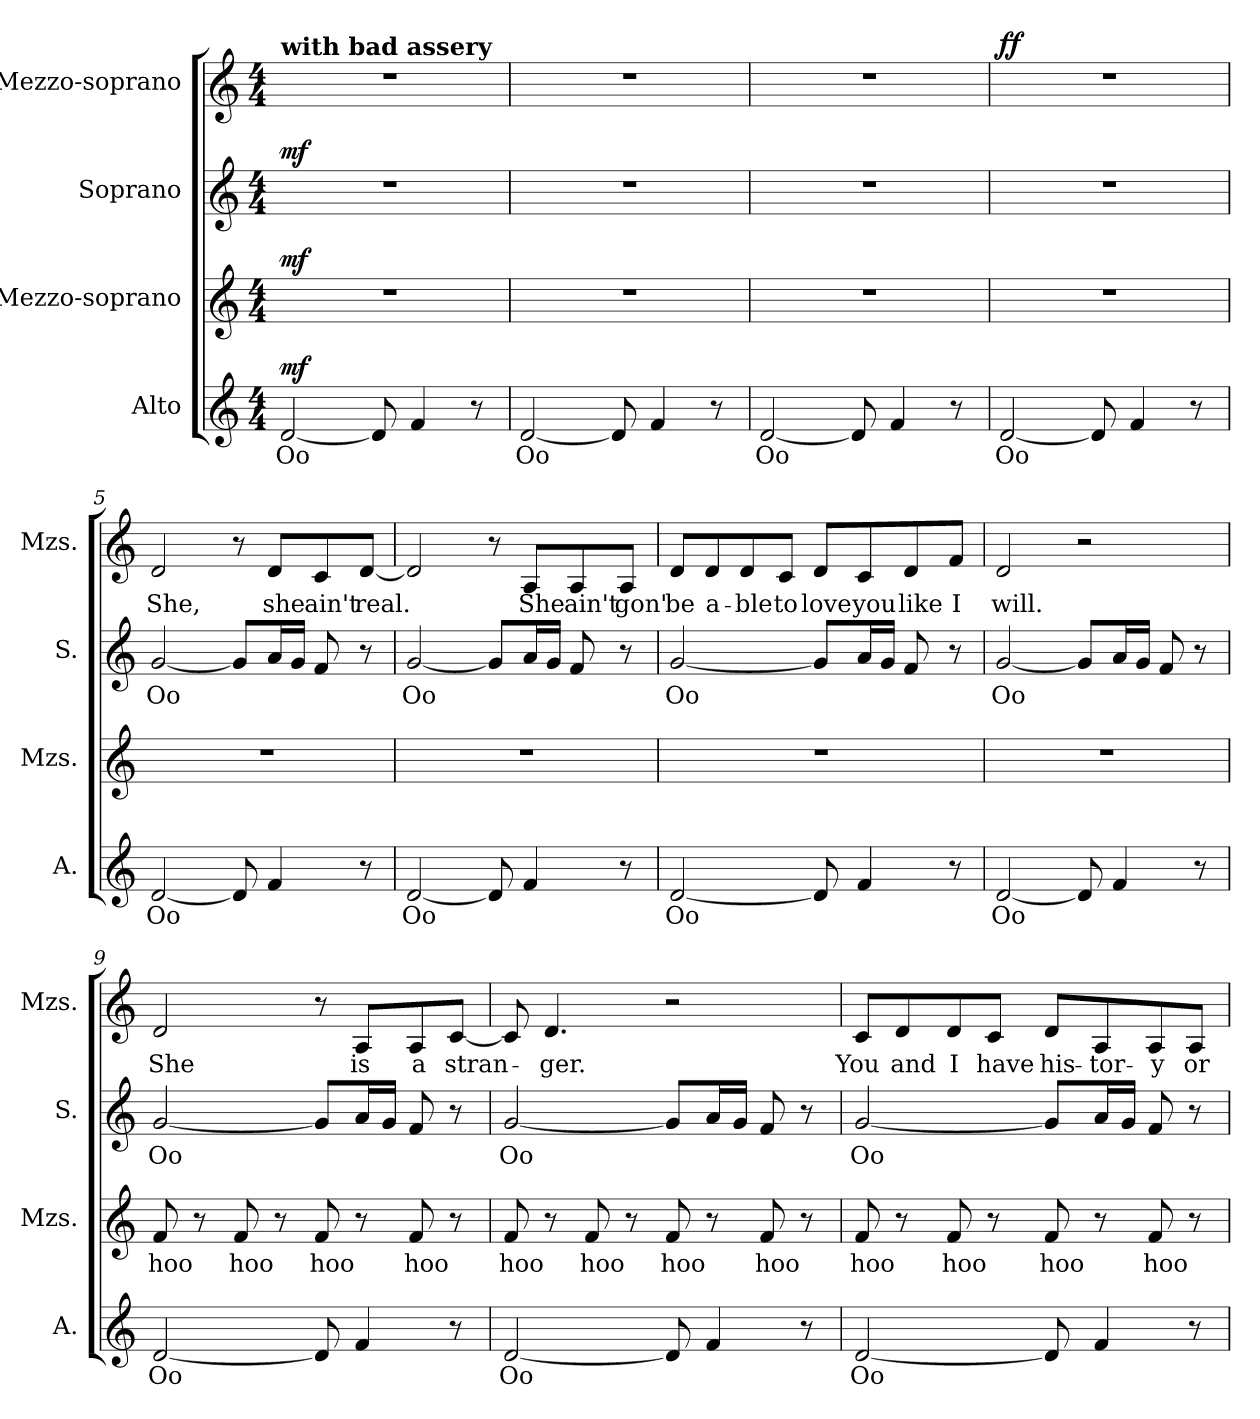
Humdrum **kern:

**kern	**text	**dynam	**kern	**text	**dynam	**kern	**text	**dynam	**kern	**text	**dynam
*part4	*part4	*part4	*part3	*part3	*part3	*part2	*part2	*part2	*part1	*part1	*part1
*staff4	*staff4	*staff4	*staff3	*staff3	*staff3	*staff2	*staff2	*staff2	*staff1	*staff1	*staff1
*I"Alto	*	*	*I"Mezzo-soprano	*	*	*I"Soprano	*	*	*I"Mezzo-soprano	*	*
*I'A.	*	*	*I'Mzs.	*	*	*I'S.	*	*	*I'Mzs.	*	*
*clefG2	*	*	*clefG2	*	*	*clefG2	*	*	*clefG2	*	*
*k[]	*	*	*k[]	*	*	*k[]	*	*	*k[]	*	*
*M4/4	*	*	*M4/4	*	*	*M4/4	*	*	*M4/4	*	*
*MM120	*	*	*MM120	*	*	*MM120	*	*	*MM120	*	*
=1	=1	=1	=1	=1	=1	=1	=1	=1	=1	=1	=1
!	!	!	!	!	!	!	!	!	!LO:TX:a:B:t=with bad assery	!	!
!	!LO:LY:b	!LO:DY:a	!	!	!LO:DY:a	!	!	!LO:DY:a	!	!	!
[2d/	Oo	mf	1r	.	mf	1r	.	mf	1r	.	.
8d/]	.	.	.	.	.	.	.	.	.	.	.
4f/	.	.	.	.	.	.	.	.	.	.	.
8r	.	.	.	.	.	.	.	.	.	.	.
=2	=2	=2	=2	=2	=2	=2	=2	=2	=2	=2	=2
!	!LO:LY:b	!	!	!	!	!	!	!	!	!	!
[2d/	Oo	.	1r	.	.	1r	.	.	1r	.	.
8d/]	.	.	.	.	.	.	.	.	.	.	.
4f/	.	.	.	.	.	.	.	.	.	.	.
8r	.	.	.	.	.	.	.	.	.	.	.
=3	=3	=3	=3	=3	=3	=3	=3	=3	=3	=3	=3
!	!LO:LY:b	!	!	!	!	!	!	!	!	!	!
[2d/	Oo	.	1r	.	.	1r	.	.	1r	.	.
8d/]	.	.	.	.	.	.	.	.	.	.	.
4f/	.	.	.	.	.	.	.	.	.	.	.
8r	.	.	.	.	.	.	.	.	.	.	.
=4	=4	=4	=4	=4	=4	=4	=4	=4	=4	=4	=4
!	!LO:LY:b	!	!	!	!	!	!	!	!	!	!LO:DY:b
[2d/	Oo	.	1r	.	.	1r	.	.	1r	.	ff
8d/]	.	.	.	.	.	.	.	.	.	.	.
4f/	.	.	.	.	.	.	.	.	.	.	.
8r	.	.	.	.	.	.	.	.	.	.	.
=5	=5	=5	=5	=5	=5	=5	=5	=5	=5	=5	=5
!	!LO:LY:b	!	!	!	!	!	!LO:LY:b	!	!	!LO:LY:b	!
[2d/	Oo	.	1r	.	.	[2g/	Oo	.	2d/	She,	.
8d/]	.	.	.	.	.	8g/L]	.	.	8r	.	.
!	!	!	!	!	!	!	!	!	!	!LO:LY:b	!
4f/	.	.	.	.	.	16a/L	.	.	8d/L	she	.
.	.	.	.	.	.	16g/JJ	.	.	.	.	.
!	!	!	!	!	!	!	!	!	!	!LO:LY:b	!
.	.	.	.	.	.	8f/	.	.	8c/	ain't	.
!	!	!	!	!	!	!	!	!	!	!LO:LY:b	!
8r	.	.	.	.	.	8r	.	.	[8d/J	real.	.
=6	=6	=6	=6	=6	=6	=6	=6	=6	=6	=6	=6
!	!LO:LY:b	!	!	!	!	!	!LO:LY:b	!	!	!	!
[2d/	Oo	.	1r	.	.	[2g/	Oo	.	2d/]	.	.
8d/]	.	.	.	.	.	8g/L]	.	.	8r	.	.
!	!	!	!	!	!	!	!	!	!	!LO:LY:b	!
4f/	.	.	.	.	.	16a/L	.	.	8A/L	She	.
.	.	.	.	.	.	16g/JJ	.	.	.	.	.
!	!	!	!	!	!	!	!	!	!	!LO:LY:b	!
.	.	.	.	.	.	8f/	.	.	8A/	ain't	.
!	!	!	!	!	!	!	!	!	!	!LO:LY:b	!
8r	.	.	.	.	.	8r	.	.	8A/J	gon'	.
!!LO:LB:g=z
=7	=7	=7	=7	=7	=7	=7	=7	=7	=7	=7	=7
!	!LO:LY:b	!	!	!	!	!	!LO:LY:b	!	!	!LO:LY:b	!
[2d/	Oo	.	1r	.	.	[2g/	Oo	.	8d/L	be	.
!	!	!	!	!	!	!	!	!	!	!LO:LY:b	!
.	.	.	.	.	.	.	.	.	8d/	a-	.
!	!	!	!	!	!	!	!	!	!	!LO:LY:b	!
.	.	.	.	.	.	.	.	.	8d/	-ble	.
!	!	!	!	!	!	!	!	!	!	!LO:LY:b	!
.	.	.	.	.	.	.	.	.	8c/J	to	.
!	!	!	!	!	!	!	!	!	!	!LO:LY:b	!
8d/]	.	.	.	.	.	8g/L]	.	.	8d/L	love	.
!	!	!	!	!	!	!	!	!	!	!LO:LY:b	!
4f/	.	.	.	.	.	16a/L	.	.	8c/	you	.
.	.	.	.	.	.	16g/JJ	.	.	.	.	.
!	!	!	!	!	!	!	!	!	!	!LO:LY:b	!
.	.	.	.	.	.	8f/	.	.	8d/	like	.
!	!	!	!	!	!	!	!	!	!	!LO:LY:b	!
8r	.	.	.	.	.	8r	.	.	8f/J	I	.
=8	=8	=8	=8	=8	=8	=8	=8	=8	=8	=8	=8
!	!LO:LY:b	!	!	!	!	!	!LO:LY:b	!	!	!LO:LY:b	!
[2d/	Oo	.	1r	.	.	[2g/	Oo	.	2d/	will.	.
8d/]	.	.	.	.	.	8g/L]	.	.	2r	.	.
4f/	.	.	.	.	.	16a/L	.	.	.	.	.
.	.	.	.	.	.	16g/JJ	.	.	.	.	.
.	.	.	.	.	.	8f/	.	.	.	.	.
8r	.	.	.	.	.	8r	.	.	.	.	.
=9	=9	=9	=9	=9	=9	=9	=9	=9	=9	=9	=9
!	!LO:LY:b	!	!	!LO:LY:b	!	!	!LO:LY:b	!	!	!LO:LY:b	!
[2d/	Oo	.	8f/	hoo	.	[2g/	Oo	.	2d/	She	.
.	.	.	8r	.	.	.	.	.	.	.	.
!	!	!	!	!LO:LY:b	!	!	!	!	!	!	!
.	.	.	8f/	hoo	.	.	.	.	.	.	.
.	.	.	8r	.	.	.	.	.	.	.	.
!	!	!	!	!LO:LY:b	!	!	!	!	!	!	!
8d/]	.	.	8f/	hoo	.	8g/L]	.	.	8r	.	.
!	!	!	!	!	!	!	!	!	!	!LO:LY:b	!
4f/	.	.	8r	.	.	16a/L	.	.	8A/L	is	.
.	.	.	.	.	.	16g/JJ	.	.	.	.	.
!	!	!	!	!LO:LY:b	!	!	!	!	!	!LO:LY:b	!
.	.	.	8f/	hoo	.	8f/	.	.	8A/	a	.
!	!	!	!	!	!	!	!	!	!	!LO:LY:b	!
8r	.	.	8r	.	.	8r	.	.	[8c/J	stran-	.
=10	=10	=10	=10	=10	=10	=10	=10	=10	=10	=10	=10
!	!LO:LY:b	!	!	!LO:LY:b	!	!	!LO:LY:b	!	!	!	!
[2d/	Oo	.	8f/	hoo	.	[2g/	Oo	.	8c/]	.	.
!	!	!	!	!	!	!	!	!	!	!LO:LY:b	!
.	.	.	8r	.	.	.	.	.	4.d/	ger.	.
!	!	!	!	!LO:LY:b	!	!	!	!	!	!	!
.	.	.	8f/	hoo	.	.	.	.	.	.	.
.	.	.	8r	.	.	.	.	.	.	.	.
!	!	!	!	!LO:LY:b	!	!	!	!	!	!	!
8d/]	.	.	8f/	hoo	.	8g/L]	.	.	2r	.	.
4f/	.	.	8r	.	.	16a/L	.	.	.	.	.
.	.	.	.	.	.	16g/JJ	.	.	.	.	.
!	!	!	!	!LO:LY:b	!	!	!	!	!	!	!
.	.	.	8f/	hoo	.	8f/	.	.	.	.	.
8r	.	.	8r	.	.	8r	.	.	.	.	.
!!LO:LB:g=z
=11	=11	=11	=11	=11	=11	=11	=11	=11	=11	=11	=11
!	!LO:LY:b	!	!	!LO:LY:b	!	!	!LO:LY:b	!	!	!LO:LY:b	!
[2d/	Oo	.	8f/	hoo	.	[2g/	Oo	.	8c/L	You	.
!	!	!	!	!	!	!	!	!	!	!LO:LY:b	!
.	.	.	8r	.	.	.	.	.	8d/	and	.
!	!	!	!	!LO:LY:b	!	!	!	!	!	!LO:LY:b	!
.	.	.	8f/	hoo	.	.	.	.	8d/	I	.
!	!	!	!	!	!	!	!	!	!	!LO:LY:b	!
.	.	.	8r	.	.	.	.	.	8c/J	have	.
!	!	!	!	!LO:LY:b	!	!	!	!	!	!LO:LY:b	!
8d/]	.	.	8f/	hoo	.	8g/L]	.	.	8d/L	his-	.
!	!	!	!	!	!	!	!	!	!	!LO:LY:b	!
4f/	.	.	8r	.	.	16a/L	.	.	8A/	-tor-	.
.	.	.	.	.	.	16g/JJ	.	.	.	.	.
!	!	!	!	!LO:LY:b	!	!	!	!	!	!LO:LY:b	!
.	.	.	8f/	hoo	.	8f/	.	.	8A/	-y	.
!	!	!	!	!	!	!	!	!	!	!LO:LY:b	!
8r	.	.	8r	.	.	8r	.	.	8A/J	or	.
=	=	=	=	=	=	=	=	=	=	=	=
*-	*-	*-	*-	*-	*-	*-	*-	*-	*-	*-	*-
